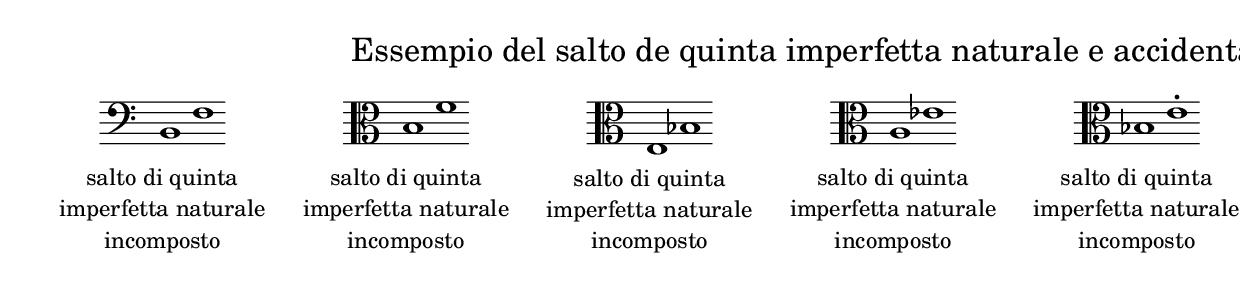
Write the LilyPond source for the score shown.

\version "2.22.2"

% Auto generated file

\header {
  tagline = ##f
}

dot = {
   \once \override Script.add-stem-support = ##f
   \once \override Script.toward-stem-shift = 0
   \once \override Script.skyline-horizontal-padding = 0
   \once \override Script.direction = 1
   \once \override Script.font-size = 1
}

\markup {
  \center-column {
    \line {
      \center-align
      \fontsize#3 { \concat { \normal-text "Essempio del salto de quinta imperfetta naturale e accidentale, incomposto"} }
    }
    \null
    \line {
      \center-column {

        \line {
          \score {
            <<
              \new Staff \with { instrumentName = ""} {
                \override Staff.TimeSignature.stencil = ##f
                \override Staff.NoteHead.style = #'baroque
                \accidentalStyle Score.forget
                \cadenzaOn
                \clef "bass"
                \key c #`((0 . ,NATURAL) (1 . ,NATURAL) (2 . ,NATURAL)
                          (3 . ,NATURAL) (4 . ,NATURAL) (5 . ,NATURAL)
                          (6 . ,NATURAL))  b,1  f1 
                \cadenzaOff
              }
            >>
            \layout {
              \context {
                \Score
                \override SpacingSpanner.common-shortest-duration = #(ly:make-moment 1)
              }
            }
          }
        }
        \null
        \line {
          \left-align {  \normal-text "salto di quinta" }
        }
        \line {
          \left-align {  \normal-text "imperfetta naturale" }
        }
        \line {
          \left-align {  \normal-text "incomposto" }
        }

      }
      \hspace #3 
      \center-column {

        \line {
          \score {
            <<
              \new Staff \with { instrumentName = ""} {
                \override Staff.TimeSignature.stencil = ##f
                \override Staff.NoteHead.style = #'baroque
                \accidentalStyle Score.forget
                \cadenzaOn
                \clef "alto"
                \key c #`((0 . ,NATURAL) (1 . ,NATURAL) (2 . ,NATURAL)
                          (3 . ,NATURAL) (4 . ,NATURAL) (5 . ,NATURAL)
                          (6 . ,NATURAL))  b1  f'1 
                \cadenzaOff
              }
            >>
            \layout {
              \context {
                \Score
                \override SpacingSpanner.common-shortest-duration = #(ly:make-moment 1)
              }
            }
          }
        }
        \null
        \line {
          \left-align {  \normal-text "salto di quinta" }
        }
        \line {
          \left-align {  \normal-text "imperfetta naturale" }
        }
        \line {
          \left-align {  \normal-text "incomposto" }
        }

      }
      \hspace #3 
      \center-column {

        \line {
          \score {
            <<
              \new Staff \with { instrumentName = ""} {
                \override Staff.TimeSignature.stencil = ##f
                \override Staff.NoteHead.style = #'baroque
                \accidentalStyle Score.forget
                \cadenzaOn
                \clef "alto"
                \key c #`((0 . ,NATURAL) (1 . ,NATURAL) (2 . ,NATURAL)
                          (3 . ,NATURAL) (4 . ,NATURAL) (5 . ,NATURAL)
                          (6 . ,NATURAL))  e1  bes1 
                \cadenzaOff
              }
            >>
            \layout {
              \context {
                \Score
                \override SpacingSpanner.common-shortest-duration = #(ly:make-moment 1)
              }
            }
          }
        }
        \null
        \line {
          \left-align {  \normal-text "salto di quinta" }
        }
        \line {
          \left-align {  \normal-text "imperfetta naturale" }
        }
        \line {
          \left-align {  \normal-text "incomposto" }
        }

      }
      \hspace #3 
      \center-column {

        \line {
          \score {
            <<
              \new Staff \with { instrumentName = ""} {
                \override Staff.TimeSignature.stencil = ##f
                \override Staff.NoteHead.style = #'baroque
                \accidentalStyle Score.forget
                \cadenzaOn
                \clef "alto"
                \key c #`((0 . ,NATURAL) (1 . ,NATURAL) (2 . ,NATURAL)
                          (3 . ,NATURAL) (4 . ,NATURAL) (5 . ,NATURAL)
                          (6 . ,NATURAL))  a1  es'1 
                \cadenzaOff
              }
            >>
            \layout {
              \context {
                \Score
                \override SpacingSpanner.common-shortest-duration = #(ly:make-moment 1)
              }
            }
          }
        }
        \null
        \line {
          \left-align {  \normal-text "salto di quinta" }
        }
        \line {
          \left-align {  \normal-text "imperfetta naturale" }
        }
        \line {
          \left-align {  \normal-text "incomposto" }
        }

      }
      \hspace #3 
      \center-column {

        \line {
          \score {
            <<
              \new Staff \with { instrumentName = ""} {
                \override Staff.TimeSignature.stencil = ##f
                \override Staff.NoteHead.style = #'baroque
                \accidentalStyle Score.forget
                \cadenzaOn
                \clef "alto"
                \key c #`((0 . ,NATURAL) (1 . ,NATURAL) (2 . ,NATURAL)
                          (3 . ,NATURAL) (4 . ,NATURAL) (5 . ,NATURAL)
                          (6 . ,NATURAL))  bes1  \dot e'1-. 
                \cadenzaOff
              }
            >>
            \layout {
              \context {
                \Score
                \override SpacingSpanner.common-shortest-duration = #(ly:make-moment 1)
              }
            }
          }
        }
        \null
        \line {
          \left-align {  \normal-text "salto di quinta" }
        }
        \line {
          \left-align {  \normal-text "imperfetta naturale" }
        }
        \line {
          \left-align {  \normal-text "incomposto" }
        }

      }
      \hspace #3 
      \center-column {

        \line {
          \score {
            <<
              \new Staff \with { instrumentName = ""} {
                \override Staff.TimeSignature.stencil = ##f
                \override Staff.NoteHead.style = #'baroque
                \accidentalStyle Score.forget
                \cadenzaOn
                \clef "alto"
                \key c #`((0 . ,NATURAL) (1 . ,NATURAL) (2 . ,NATURAL)
                          (3 . ,NATURAL) (4 . ,NATURAL) (5 . ,NATURAL)
                          (6 . ,NATURAL))  g1  e'1 
                \cadenzaOff
              }
            >>
            \layout {
              \context {
                \Score
                \override SpacingSpanner.common-shortest-duration = #(ly:make-moment 1)
              }
            }
          }
        }
        \null
        \line {
          \left-align {  \normal-text "salto di quinta" }
        }
        \line {
          \left-align {  \normal-text "imperfetta naturale" }
        }
        \line {
          \left-align {  \normal-text "incomposto" }
        }

      }
      \hspace #3 
      \center-column {

        \line {
          \score {
            <<
              \new Staff \with { instrumentName = ""} {
                \override Staff.TimeSignature.stencil = ##f
                \override Staff.NoteHead.style = #'baroque
                \accidentalStyle Score.forget
                \cadenzaOn
                \clef "alto"
                \key c #`((0 . ,NATURAL) (1 . ,NATURAL) (2 . ,NATURAL)
                          (3 . ,NATURAL) (4 . ,NATURAL) (5 . ,NATURAL)
                          (6 . ,NATURAL))  c'1  fis1 
                \cadenzaOff
              }
            >>
            \layout {
              \context {
                \Score
                \override SpacingSpanner.common-shortest-duration = #(ly:make-moment 1)
              }
            }
          }
        }
        \null
        \line {
          \left-align {  \normal-text "salto di quinta" }
        }
        \line {
          \left-align {  \normal-text "imperfetta naturale" }
        }
        \line {
          \left-align {  \normal-text "incomposto" }
        }

      }
      \hspace #3 

    }
  }
}